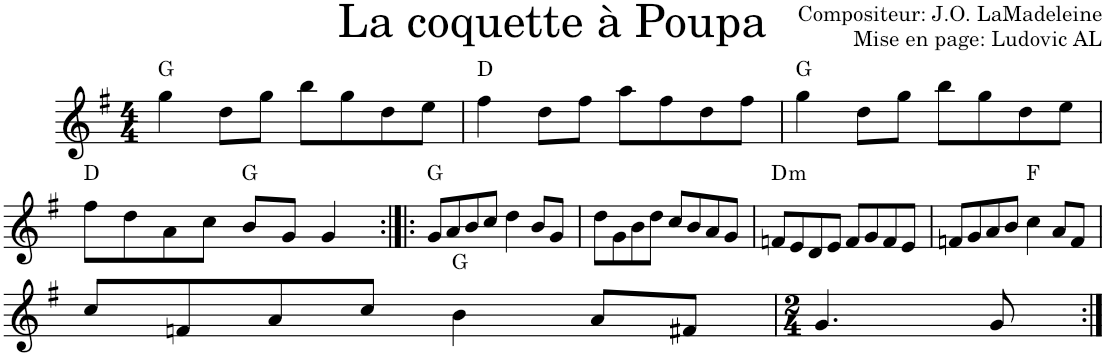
**kern	**harte
*part1	*part1
*staff1	*
*I"Voice	*
*I'V	*
*clefG2	*
*k[f#]	*
*M4/4	*
=1	=1
4gg\	G:maj
8dd\L	.
8gg\J	.
8bb\L	.
8gg\	.
8dd\	.
8ee\J	.
=2	=2
4ff#\	D:maj
8dd\L	.
8ff#\J	.
8aa\L	.
8ff#\	.
8dd\	.
8ff#\J	.
=3	=3
4gg\	G:maj
8dd\L	.
8gg\J	.
8bb\L	.
8gg\	.
8dd\	.
8ee\J	.
!!LO:LB:g=z
=4	=4
8ff#\L	D:maj
8dd\	.
8a\	.
8cc\J	.
8b/L	G:maj
8g/J	.
4g/	.
=5:|!|:	=5:|!|:
8g/L	G:maj
8a/	.
8b/	.
8cc/J	.
4dd\	.
8b/L	.
8g/J	.
=6	=6
8dd\L	.
8g\	.
8b\	.
8dd\J	.
8cc/L	.
8b/	.
8a/	.
8g/J	.
=7	=7
!	!LO:H:kt=m
8fn/L	D:min
8e/	.
8d/	.
8e/J	.
8f/L	.
8g/	.
8f/	.
8e/J	.
=8	=8
8fn/L	.
8g/	.
8a/	.
8b/J	.
4cc\	F:maj
8a/L	.
8f/J	.
!!LO:LB:g=z
=9	=9
8cc/L	.
8fn/	.
8a/	.
8cc/J	.
4b\	G:maj
8a/L	.
8f#X/J	.
=10	=10
*M2/4	*
4.g/	.
8g/	.
=:|!	=:|!
*-	*-
